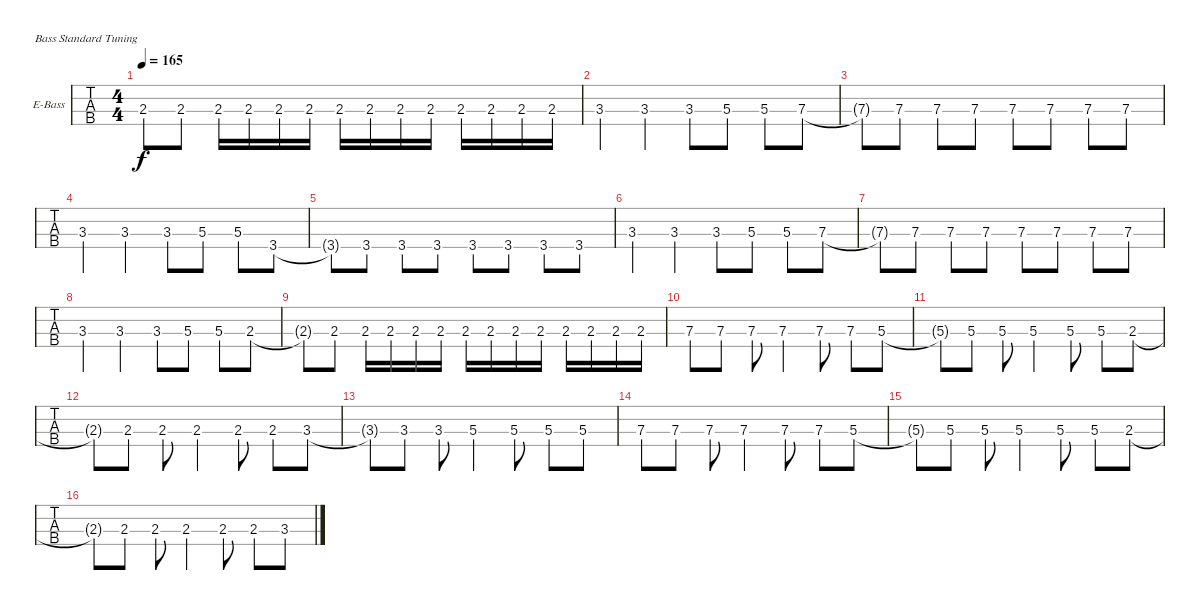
\bracketExtendMode groupsimilarinstruments
\firstSystemTrackNameOrientation horizontal
\otherSystemsTrackNameOrientation horizontal
\track ("Bass" "E-Bass") {instrument slapbass1}
\staff {tabs}
\tuning (G2 D2 A1 E1)
\ts (4 4)
\tempo 165
\clef f4
\ks c
2.3{t}.8{dy f} 2.3.8 2.3.16 2.3.16 2.3.16 2.3.16 2.3.16 2.3.16 2.3.16 2.3.16 2.3.16 2.3.16 2.3.16 2.3.16 |
3.3.4 3.3.4 3.3.8 5.3.8 5.3.8 7.3.8 |
7.3{t}.8 7.3.8 7.3.8 7.3.8 7.3.8 7.3.8 7.3.8 7.3.8 |
3.3.4 3.3.4 3.3.8 5.3.8 5.3.8 3.4.8 |
3.4{t}.8 3.4.8 3.4.8 3.4.8 3.4.8 3.4.8 3.4.8 3.4.8 |
3.3.4 3.3.4 3.3.8 5.3.8 5.3.8 7.3.8 |
7.3{t}.8 7.3.8 7.3.8 7.3.8 7.3.8 7.3.8 7.3.8 7.3.8 |
3.3.4 3.3.4 3.3.8 5.3.8 5.3.8 2.3.8 |
2.3{t}.8 2.3.8 2.3.16 2.3.16 2.3.16 2.3.16 2.3.16 2.3.16 2.3.16 2.3.16 2.3.16 2.3.16 2.3.16 2.3.16 |
7.3.8 7.3.8 7.3.8 7.3.4 7.3.8 7.3.8 5.3.8 |
5.3{t}.8 5.3.8 5.3.8 5.3.4 5.3.8 5.3.8 2.3.8 |
2.3{t}.8 2.3.8 2.3.8 2.3.4 2.3.8 2.3.8 3.3.8 |
3.3{t}.8 3.3.8 3.3.8 5.3.4 5.3.8 5.3.8 5.3.8 |
7.3.8 7.3.8 7.3.8 7.3.4 7.3.8 7.3.8 5.3.8 |
5.3{t}.8 5.3.8 5.3.8 5.3.4 5.3.8 5.3.8 2.3.8 |
2.3{t}.8 2.3.8 2.3.8 2.3.4 2.3.8 2.3.8 3.3.8
